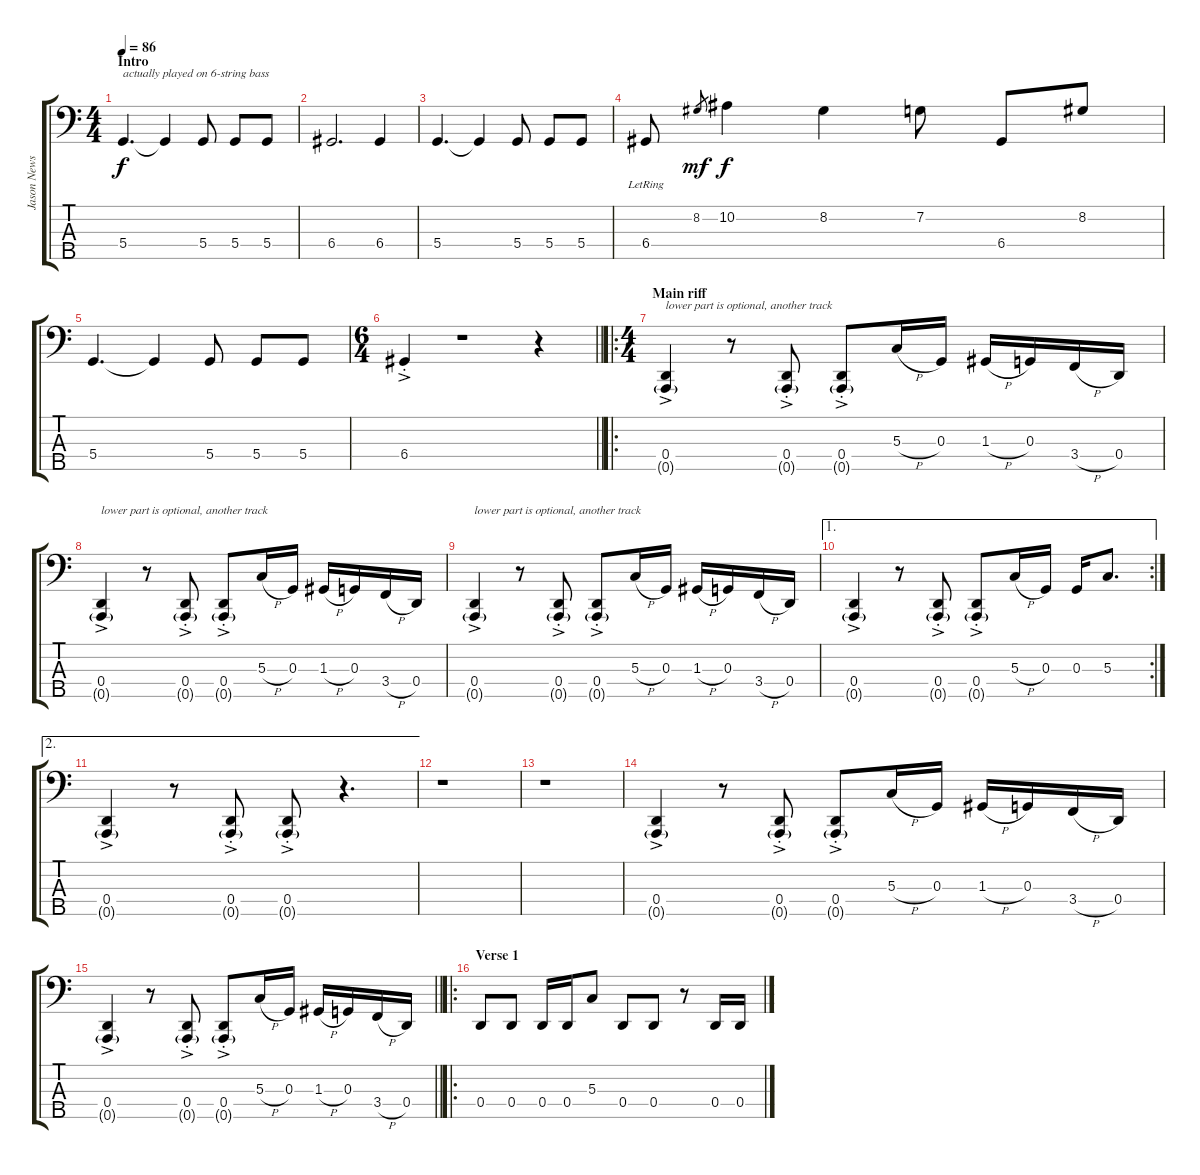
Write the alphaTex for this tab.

\track ("Jason Newsted" "Jason News") {instrument electricbasspick}
\staff {score tabs}
\tuning (F2 C2 G1 D1 A0) {hide}
\ts (4 4)
\section ("" "Intro")
\tempo 86
\clef f4
\ks c
5.4.4{d txt "actually played on 6-string bass" dy f instrument electricbasspick} 5.4{t}.4 5.4.8 5.4.8 5.4.8 |
6.4.2{d} 6.4.4 |
5.4.4{d} 5.4{t}.4 5.4.8 5.4.8 5.4.8 |
6.4{lr}.8 8.2.8{gr dy mf} 10.2.4{dy f} 8.2.4 7.2.8 6.4.8 8.2.8 |
5.4.4{d} 5.4{t}.4 5.4.8 5.4.8 5.4.8 |
\ts (6 4)
\barLineRight lightlight
6.4{ac st}.4 r.1 r.4 |
\ro
\ts (4 4)
\section ("" "Main riff")
(0.4{ac} 0.5{g}).4{txt "lower part is optional, another track"} r.8 (0.4{ac st} 0.5{g}).8 (0.4{ac st} 0.5{g}).8 5.3{h}.16 0.3.16 1.3{h}.16 0.3.16 3.4{h}.16 0.4.16 |
(0.4{ac} 0.5{g}).4{txt "lower part is optional, another track"} r.8 (0.4{ac st} 0.5{g}).8 (0.4{ac st} 0.5{g}).8 5.3{h}.16 0.3.16 1.3{h}.16 0.3.16 3.4{h}.16 0.4.16 |
(0.4{ac} 0.5{g}).4{txt "lower part is optional, another track"} r.8 (0.4{ac st} 0.5{g}).8 (0.4{ac st} 0.5{g}).8 5.3{h}.16 0.3.16 1.3{h}.16 0.3.16 3.4{h}.16 0.4.16 |
\ae 1
\rc 2
(0.4{ac} 0.5{g}).4 r.8 (0.4{ac st} 0.5{g}).8 (0.4{ac st} 0.5{g}).8 5.3{h}.16 0.3.16 0.3.16 5.3.8{d} |
\ae 2
(0.4{ac} 0.5{g}).4 r.8 (0.4{ac st} 0.5{g}).8 (0.4{ac st} 0.5{g}).8 r.4{d} |
\section ("" "")
r.1 |
r.1 |
(0.4{ac} 0.5{g}).4 r.8 (0.4{ac st} 0.5{g}).8 (0.4{ac st} 0.5{g}).8 5.3{h}.16 0.3.16 1.3{h}.16 0.3.16 3.4{h}.16 0.4.16 |
\barLineRight lightlight
(0.4{ac} 0.5{g}).4 r.8 (0.4{ac st} 0.5{g}).8 (0.4{ac st} 0.5{g}).8 5.3{h}.16 0.3.16 1.3{h}.16 0.3.16 3.4{h}.16 0.4.16 |
\ro
\section ("" "Verse 1")
0.4.8 0.4.8 0.4.16 0.4.16 5.3.8 0.4.8 0.4.8 r.8 0.4.16 0.4.16
